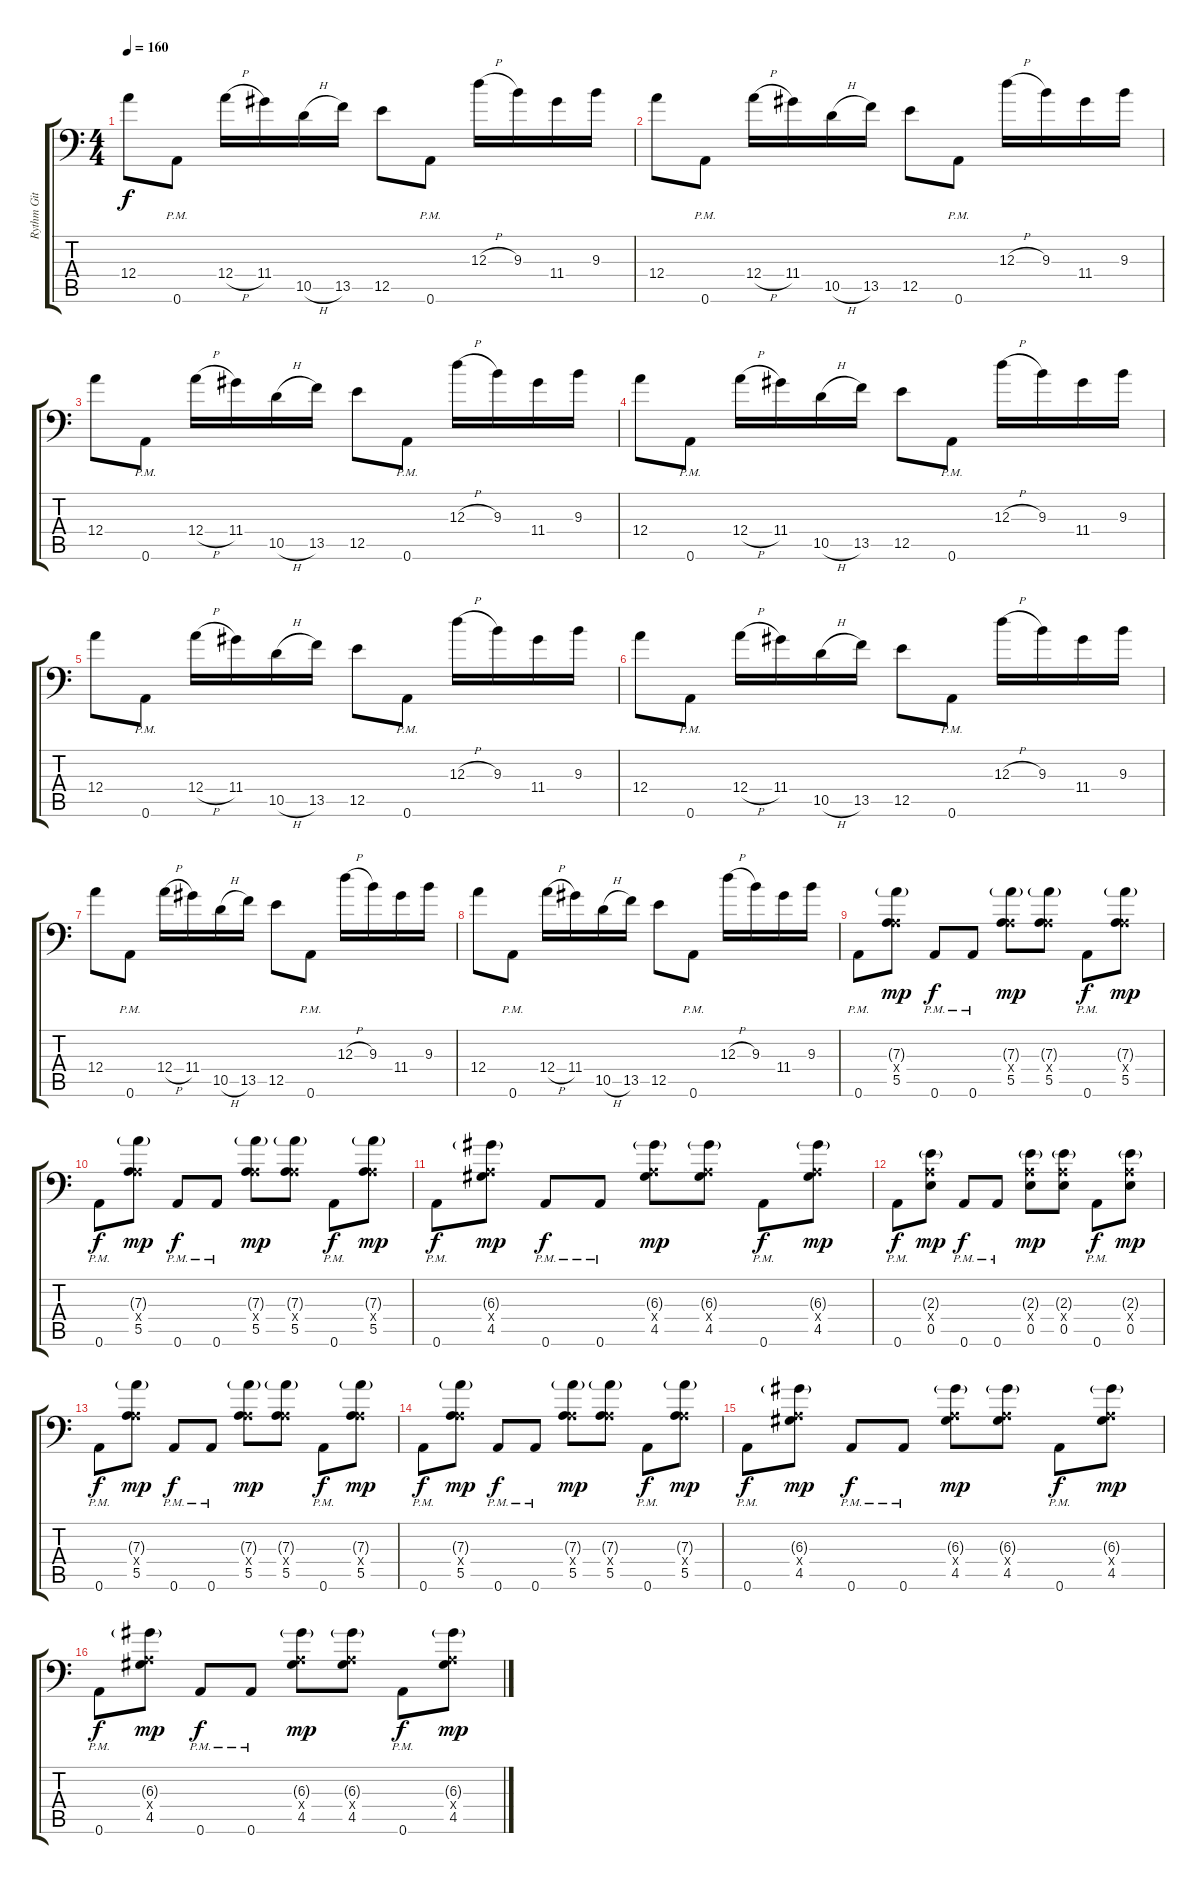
\track ("Rythm Git 1" "Rythm Git ") {instrument distortionguitar}
\staff {score tabs}
\tuning (B3 Gb3 D3 A2 E2 A1) {hide}
\ts (4 4)
\tempo 160
\clef f4
\ks c
12.4.8{dy f} 0.6{pm}.8 12.4{h}.16 11.4.16 10.5{h}.16 13.5.16 12.5.8 0.6{pm}.8 12.3{h}.16 9.3.16 11.4.16 9.3.16 |
12.4.8 0.6{pm}.8 12.4{h}.16 11.4.16 10.5{h}.16 13.5.16 12.5.8 0.6{pm}.8 12.3{h}.16 9.3.16 11.4.16 9.3.16 |
12.4.8 0.6{pm}.8 12.4{h}.16 11.4.16 10.5{h}.16 13.5.16 12.5.8 0.6{pm}.8 12.3{h}.16 9.3.16 11.4.16 9.3.16 |
12.4.8 0.6{pm}.8 12.4{h}.16 11.4.16 10.5{h}.16 13.5.16 12.5.8 0.6{pm}.8 12.3{h}.16 9.3.16 11.4.16 9.3.16 |
12.4.8 0.6{pm}.8 12.4{h}.16 11.4.16 10.5{h}.16 13.5.16 12.5.8 0.6{pm}.8 12.3{h}.16 9.3.16 11.4.16 9.3.16 |
12.4.8 0.6{pm}.8 12.4{h}.16 11.4.16 10.5{h}.16 13.5.16 12.5.8 0.6{pm}.8 12.3{h}.16 9.3.16 11.4.16 9.3.16 |
12.4.8 0.6{pm}.8 12.4{h}.16 11.4.16 10.5{h}.16 13.5.16 12.5.8 0.6{pm}.8 12.3{h}.16 9.3.16 11.4.16 9.3.16 |
12.4.8 0.6{pm}.8 12.4{h}.16 11.4.16 10.5{h}.16 13.5.16 12.5.8 0.6{pm}.8 12.3{h}.16 9.3.16 11.4.16 9.3.16 |
0.6{pm}.8 (7.3{g} 0.4{x} 5.5).8{dy mp} 0.6{pm}.8{dy f} 0.6{pm}.8 (7.3{g} 0.4{x} 5.5).8{dy mp} (7.3{g} 0.4{x} 5.5).8 0.6{pm}.8{dy f} (7.3{g} 0.4{x} 5.5).8{dy mp} |
0.6{pm}.8{dy f} (7.3{g} 0.4{x} 5.5).8{dy mp} 0.6{pm}.8{dy f} 0.6{pm}.8 (7.3{g} 0.4{x} 5.5).8{dy mp} (7.3{g} 0.4{x} 5.5).8 0.6{pm}.8{dy f} (7.3{g} 0.4{x} 5.5).8{dy mp} |
0.6{pm}.8{dy f} (6.3{g} 0.4{x} 4.5).8{dy mp} 0.6{pm}.8{dy f} 0.6{pm}.8 (6.3{g} 0.4{x} 4.5).8{dy mp} (6.3{g} 0.4{x} 4.5).8 0.6{pm}.8{dy f} (6.3{g} 0.4{x} 4.5).8{dy mp} |
0.6{pm}.8{dy f} (2.3{g} 0.4{x} 0.5).8{dy mp} 0.6{pm}.8{dy f} 0.6{pm}.8 (2.3{g} 0.4{x} 0.5).8{dy mp} (2.3{g} 0.4{x} 0.5).8 0.6{pm}.8{dy f} (2.3{g} 0.4{x} 0.5).8{dy mp} |
0.6{pm}.8{dy f} (7.3{g} 0.4{x} 5.5).8{dy mp} 0.6{pm}.8{dy f} 0.6{pm}.8 (7.3{g} 0.4{x} 5.5).8{dy mp} (7.3{g} 0.4{x} 5.5).8 0.6{pm}.8{dy f} (7.3{g} 0.4{x} 5.5).8{dy mp} |
0.6{pm}.8{dy f} (7.3{g} 0.4{x} 5.5).8{dy mp} 0.6{pm}.8{dy f} 0.6{pm}.8 (7.3{g} 0.4{x} 5.5).8{dy mp} (7.3{g} 0.4{x} 5.5).8 0.6{pm}.8{dy f} (7.3{g} 0.4{x} 5.5).8{dy mp} |
0.6{pm}.8{dy f} (6.3{g} 0.4{x} 4.5).8{dy mp} 0.6{pm}.8{dy f} 0.6{pm}.8 (6.3{g} 0.4{x} 4.5).8{dy mp} (6.3{g} 0.4{x} 4.5).8 0.6{pm}.8{dy f} (6.3{g} 0.4{x} 4.5).8{dy mp} |
0.6{pm}.8{dy f} (6.3{g} 0.4{x} 4.5).8{dy mp} 0.6{pm}.8{dy f} 0.6{pm}.8 (6.3{g} 0.4{x} 4.5).8{dy mp} (6.3{g} 0.4{x} 4.5).8 0.6{pm}.8{dy f} (6.3{g} 0.4{x} 4.5).8{dy mp}
